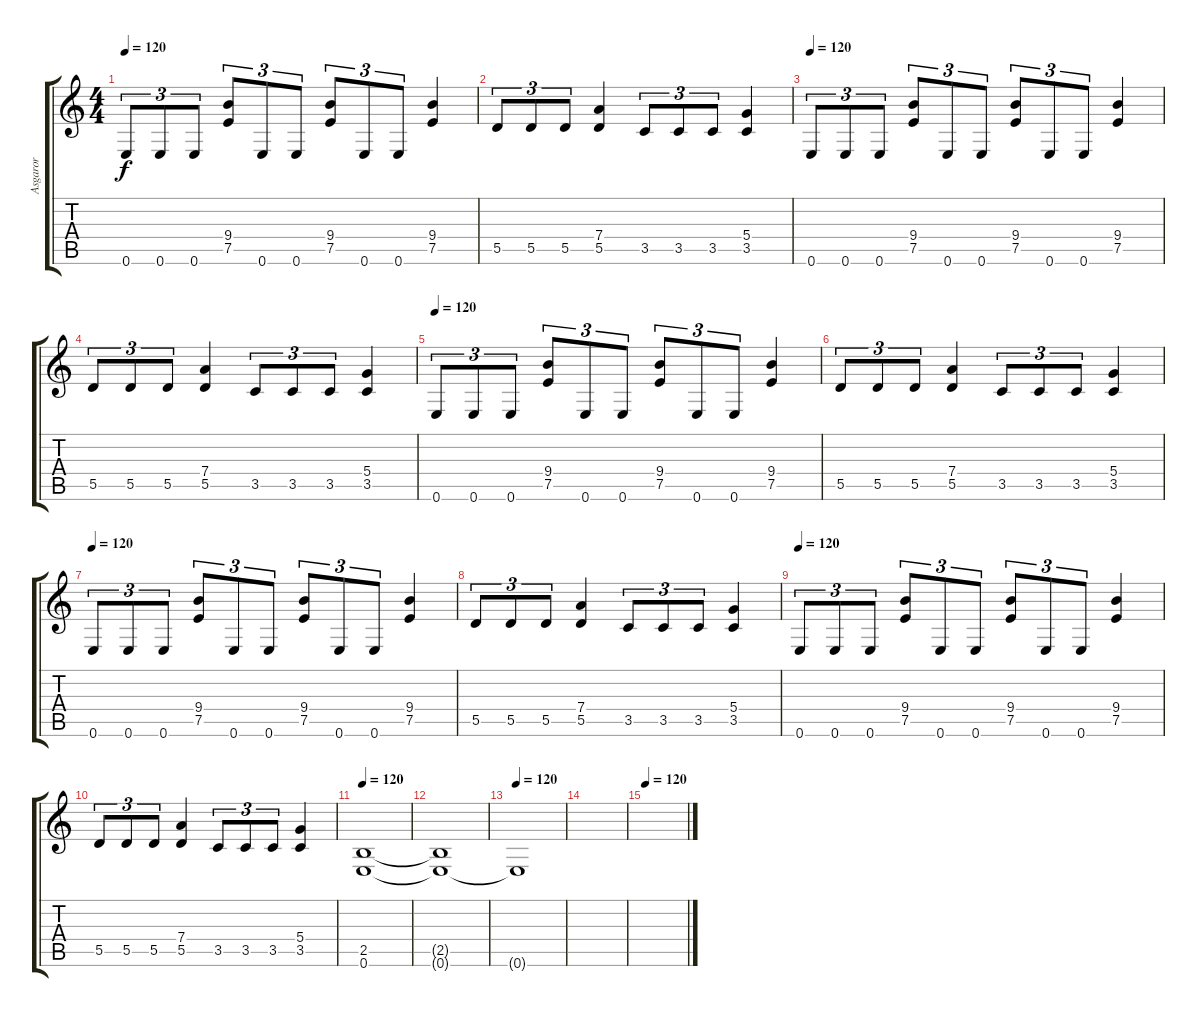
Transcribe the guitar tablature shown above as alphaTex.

\track ("Asgaror" "Asgaror") {instrument distortionguitar}
\staff {score tabs}
\tuning (E4 B3 G3 D3 A2 E2) {hide}
\ts (4 4)
\tempo 120
\clef g2
\ks c
0.6.8{tu (3 2) dy f} 0.6.8{tu (3 2)} 0.6.8{tu (3 2)} (9.4 7.5).8{tu (3 2)} 0.6.8{tu (3 2)} 0.6.8{tu (3 2)} (9.4 7.5).8{tu (3 2)} 0.6.8{tu (3 2)} 0.6.8{tu (3 2)} (9.4 7.5).4 |
5.5.8{tu (3 2)} 5.5.8{tu (3 2)} 5.5.8{tu (3 2)} (7.4 5.5).4 3.5.8{tu (3 2)} 3.5.8{tu (3 2)} 3.5.8{tu (3 2)} (5.4 3.5).4 |
\tempo 120
0.6.8{tu (3 2)} 0.6.8{tu (3 2)} 0.6.8{tu (3 2)} (9.4 7.5).8{tu (3 2)} 0.6.8{tu (3 2)} 0.6.8{tu (3 2)} (9.4 7.5).8{tu (3 2)} 0.6.8{tu (3 2)} 0.6.8{tu (3 2)} (9.4 7.5).4 |
5.5.8{tu (3 2)} 5.5.8{tu (3 2)} 5.5.8{tu (3 2)} (7.4 5.5).4 3.5.8{tu (3 2)} 3.5.8{tu (3 2)} 3.5.8{tu (3 2)} (5.4 3.5).4 |
\tempo 120
0.6.8{tu (3 2)} 0.6.8{tu (3 2)} 0.6.8{tu (3 2)} (9.4 7.5).8{tu (3 2)} 0.6.8{tu (3 2)} 0.6.8{tu (3 2)} (9.4 7.5).8{tu (3 2)} 0.6.8{tu (3 2)} 0.6.8{tu (3 2)} (9.4 7.5).4 |
5.5.8{tu (3 2)} 5.5.8{tu (3 2)} 5.5.8{tu (3 2)} (7.4 5.5).4 3.5.8{tu (3 2)} 3.5.8{tu (3 2)} 3.5.8{tu (3 2)} (5.4 3.5).4 |
\tempo 120
0.6.8{tu (3 2)} 0.6.8{tu (3 2)} 0.6.8{tu (3 2)} (9.4 7.5).8{tu (3 2)} 0.6.8{tu (3 2)} 0.6.8{tu (3 2)} (9.4 7.5).8{tu (3 2)} 0.6.8{tu (3 2)} 0.6.8{tu (3 2)} (9.4 7.5).4 |
5.5.8{tu (3 2)} 5.5.8{tu (3 2)} 5.5.8{tu (3 2)} (7.4 5.5).4 3.5.8{tu (3 2)} 3.5.8{tu (3 2)} 3.5.8{tu (3 2)} (5.4 3.5).4 |
\tempo 120
0.6.8{tu (3 2)} 0.6.8{tu (3 2)} 0.6.8{tu (3 2)} (9.4 7.5).8{tu (3 2)} 0.6.8{tu (3 2)} 0.6.8{tu (3 2)} (9.4 7.5).8{tu (3 2)} 0.6.8{tu (3 2)} 0.6.8{tu (3 2)} (9.4 7.5).4 |
5.5.8{tu (3 2)} 5.5.8{tu (3 2)} 5.5.8{tu (3 2)} (7.4 5.5).4 3.5.8{tu (3 2)} 3.5.8{tu (3 2)} 3.5.8{tu (3 2)} (5.4 3.5).4 |
\tempo 120
(2.5 0.6).1 |
(2.5{t} 0.6{t}).1 |
\tempo 120
0.6{t}.1 |
|
\tempo 120
